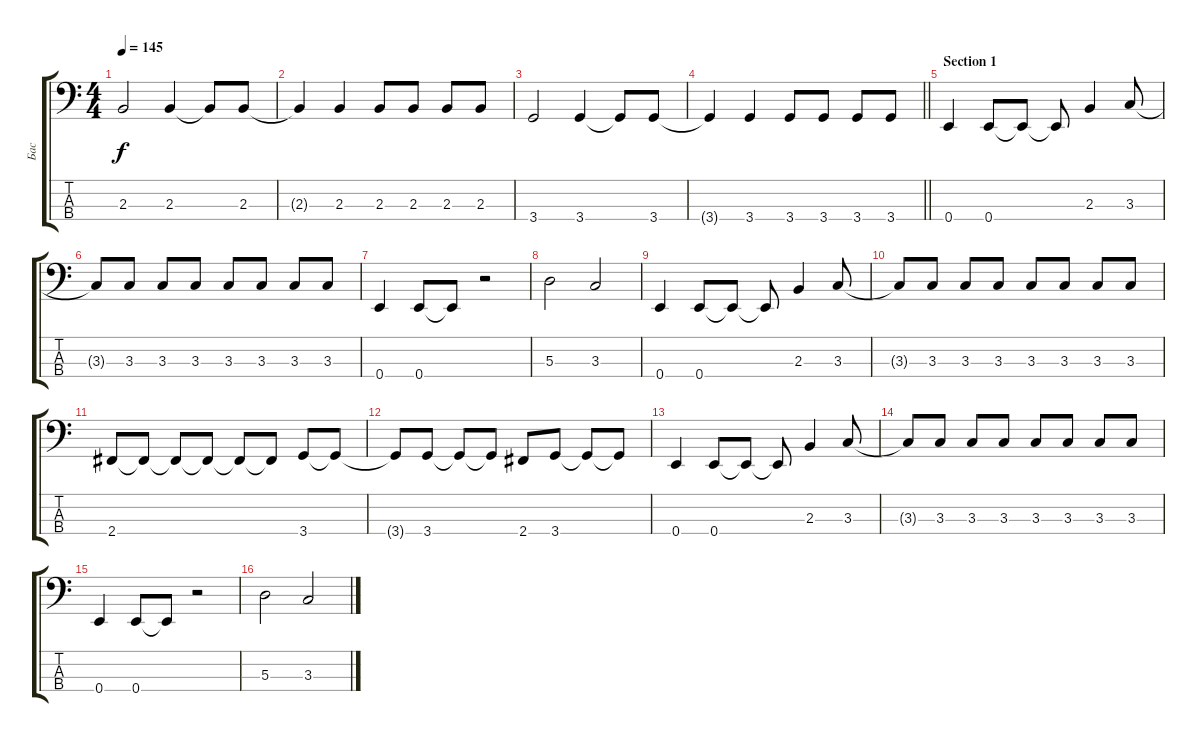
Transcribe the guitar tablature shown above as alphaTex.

\track ("Бас" "Бас") {instrument electricbassfinger}
\staff {score tabs}
\tuning (G2 D2 A1 E1) {hide}
\ts (4 4)
\tempo 145
\clef f4
\ks c
2.3.2{dy f} 2.3.4 2.3{t}.8 2.3.8 |
2.3{t}.4 2.3.4 2.3.8 2.3.8 2.3.8 2.3.8 |
3.4.2 3.4.4 3.4{t}.8 3.4.8 |
\barLineRight lightlight
3.4{t}.4 3.4.4 3.4.8 3.4.8 3.4.8 3.4.8 |
\section ("" "Section 1")
0.4.4 0.4.8 0.4{t}.8 0.4{t}.8 2.3.4 3.3.8 |
3.3{t}.8 3.3.8 3.3.8 3.3.8 3.3.8 3.3.8 3.3.8 3.3.8 |
0.4.4 0.4.8 0.4{t}.8 r.2 |
5.3.2 3.3.2 |
0.4.4 0.4.8 0.4{t}.8 0.4{t}.8 2.3.4 3.3.8 |
3.3{t}.8 3.3.8 3.3.8 3.3.8 3.3.8 3.3.8 3.3.8 3.3.8 |
2.4.8 2.4{t}.8 2.4{t}.8 2.4{t}.8 2.4{t}.8 2.4{t}.8 3.4.8 3.4{t}.8 |
3.4{t}.8 3.4.8 3.4{t}.8 3.4{t}.8 2.4.8 3.4.8 3.4{t}.8 3.4{t}.8 |
0.4.4 0.4.8 0.4{t}.8 0.4{t}.8 2.3.4 3.3.8 |
3.3{t}.8 3.3.8 3.3.8 3.3.8 3.3.8 3.3.8 3.3.8 3.3.8 |
0.4.4 0.4.8 0.4{t}.8 r.2 |
5.3.2 3.3.2
